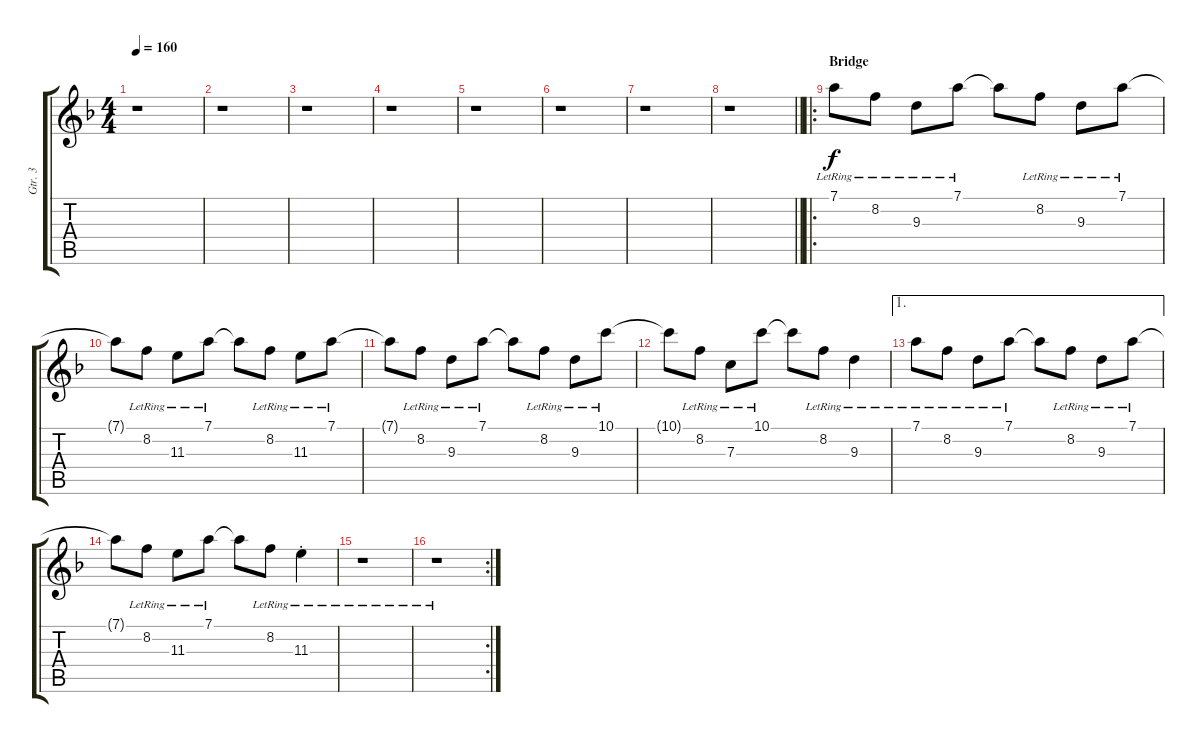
\track ("Gtr. 3" "Gtr. 3") {instrument distortionguitar}
\staff {score tabs}
\tuning (D4 A3 F3 C3 G2 C2) {hide}
\ts (4 4)
\tempo 160
\clef g2
\ks f
r.1{dy f} |
r.1 |
r.1 |
r.1 |
r.1 |
r.1 |
r.1 |
\barLineRight lightlight
r.1 |
\ro
\section ("" "Bridge")
7.1{lr}.8 8.2{lr}.8 9.3{lr}.8 7.1{lr}.8 7.1{t}.8 8.2{lr}.8 9.3{lr}.8 7.1{lr}.8 |
7.1{t}.8 8.2{lr}.8 11.3{lr}.8 7.1{lr}.8 7.1{t}.8 8.2{lr}.8 11.3{lr}.8 7.1{lr}.8 |
7.1{t}.8 8.2{lr}.8 9.3{lr}.8 7.1{lr}.8 7.1{t}.8 8.2{lr}.8 9.3{lr}.8 10.1{lr}.8 |
10.1{t}.8 8.2{lr}.8 7.3{lr}.8 10.1{lr}.8 10.1{t}.8 8.2{lr}.8 9.3{lr}.4 |
\ae 1
7.1{lr}.8 8.2{lr}.8 9.3{lr}.8 7.1{lr}.8 7.1{t}.8 8.2{lr}.8 9.3{lr}.8 7.1{lr}.8 |
7.1{t}.8 8.2{lr}.8 11.3{lr}.8 7.1{lr}.8 7.1{t}.8 8.2{lr}.8 11.3{st lr}.4 |
r.1 |
\rc 2
r.1
